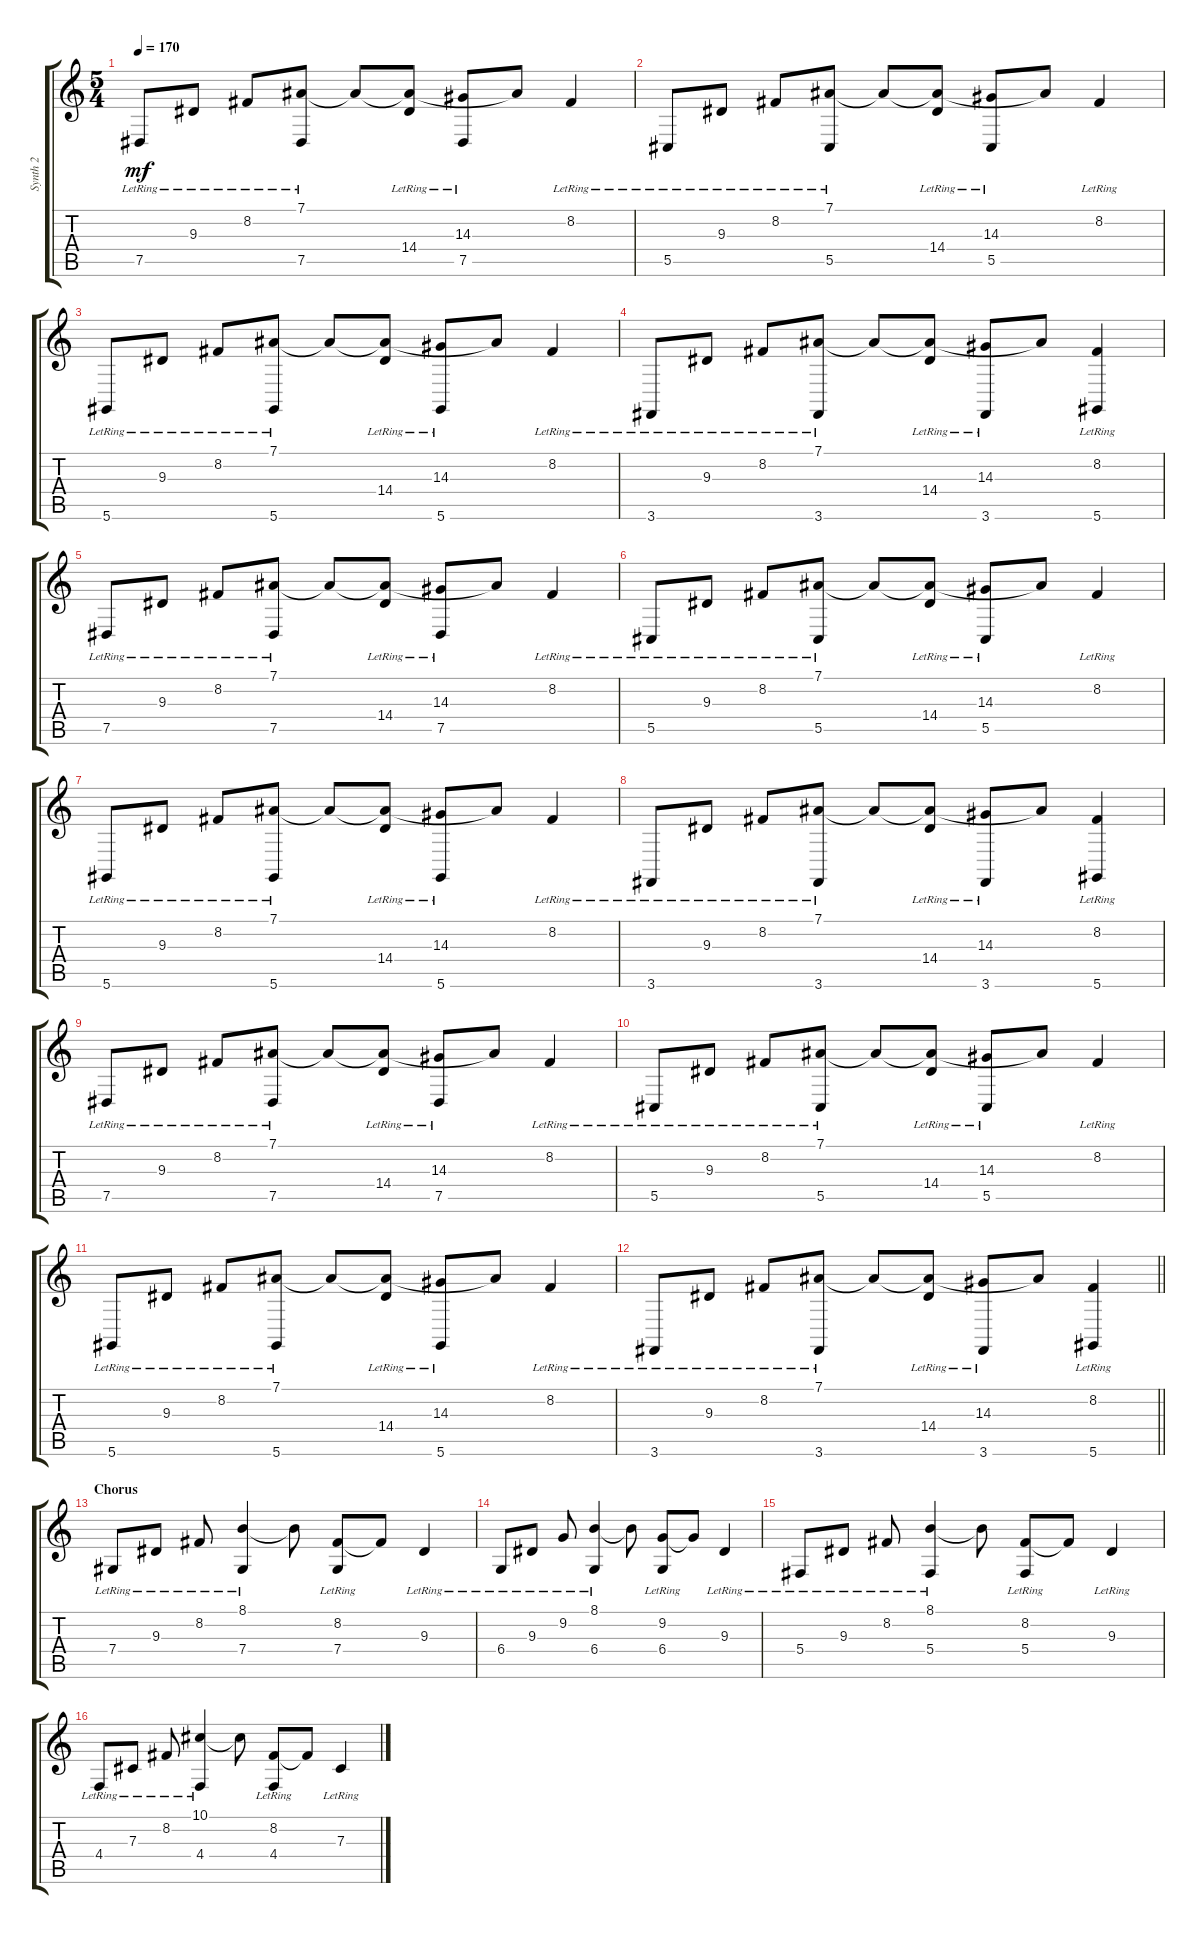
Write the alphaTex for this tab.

\track ("Synth 2" "Synth 2") {instrument electricpiano1}
\staff {score tabs}
\tuning (Eb4 Bb3 Gb3 Db3 Ab2 Eb2) {hide}
\ts (5 4)
\tempo 170
\clef g2
\ks c
7.5{lr}.8{dy mf} 9.3{lr}.8 8.2{lr}.8 (7.1{lr} 7.5{lr}).8 7.1{t}.8 (7.1{t} 14.4{lr}).8 (14.3{lr} 7.5{lr}).8 7.1{t}.8 8.2{lr}.4 |
5.5{lr}.8 9.3{lr}.8 8.2{lr}.8 (7.1{lr} 5.5{lr}).8 7.1{t}.8 (7.1{t} 14.4{lr}).8 (14.3{lr} 5.5{lr}).8 7.1{t}.8 8.2{lr}.4 |
5.6{lr}.8 9.3{lr}.8 8.2{lr}.8 (7.1{lr} 5.6{lr}).8 7.1{t}.8 (7.1{t} 14.4{lr}).8 (14.3{lr} 5.6{lr}).8 7.1{t}.8 8.2{lr}.4 |
3.6{lr}.8 9.3{lr}.8 8.2{lr}.8 (7.1{lr} 3.6{lr}).8 7.1{t}.8 (7.1{t} 14.4{lr}).8 (14.3{lr} 3.6{lr}).8 7.1{t}.8 (8.2{lr} 5.6{lr}).4 |
7.5{lr}.8 9.3{lr}.8 8.2{lr}.8 (7.1{lr} 7.5{lr}).8 7.1{t}.8 (7.1{t} 14.4{lr}).8 (14.3{lr} 7.5{lr}).8 7.1{t}.8 8.2{lr}.4 |
5.5{lr}.8 9.3{lr}.8 8.2{lr}.8 (7.1{lr} 5.5{lr}).8 7.1{t}.8 (7.1{t} 14.4{lr}).8 (14.3{lr} 5.5{lr}).8 7.1{t}.8 8.2{lr}.4 |
5.6{lr}.8 9.3{lr}.8 8.2{lr}.8 (7.1{lr} 5.6{lr}).8 7.1{t}.8 (7.1{t} 14.4{lr}).8 (14.3{lr} 5.6{lr}).8 7.1{t}.8 8.2{lr}.4 |
3.6{lr}.8 9.3{lr}.8 8.2{lr}.8 (7.1{lr} 3.6{lr}).8 7.1{t}.8 (7.1{t} 14.4{lr}).8 (14.3{lr} 3.6{lr}).8 7.1{t}.8 (8.2{lr} 5.6{lr}).4 |
7.5{lr}.8 9.3{lr}.8 8.2{lr}.8 (7.1{lr} 7.5{lr}).8 7.1{t}.8 (7.1{t} 14.4{lr}).8 (14.3{lr} 7.5{lr}).8 7.1{t}.8 8.2{lr}.4 |
5.5{lr}.8 9.3{lr}.8 8.2{lr}.8 (7.1{lr} 5.5{lr}).8 7.1{t}.8 (7.1{t} 14.4{lr}).8 (14.3{lr} 5.5{lr}).8 7.1{t}.8 8.2{lr}.4 |
5.6{lr}.8 9.3{lr}.8 8.2{lr}.8 (7.1{lr} 5.6{lr}).8 7.1{t}.8 (7.1{t} 14.4{lr}).8 (14.3{lr} 5.6{lr}).8 7.1{t}.8 8.2{lr}.4 |
\barLineRight lightlight
3.6{lr}.8 9.3{lr}.8 8.2{lr}.8 (7.1{lr} 3.6{lr}).8 7.1{t}.8 (7.1{t} 14.4{lr}).8 (14.3{lr} 3.6{lr}).8 7.1{t}.8 (8.2{lr} 5.6{lr}).4 |
\section ("" "Chorus")
7.4{lr}.8 9.3{lr}.8 8.2{lr}.8 (8.1{lr} 7.4{lr}).4 8.1{t}.8 (8.2{lr} 7.4{lr}).8 8.2{t}.8 9.3{lr}.4 |
6.4{lr}.8 9.3{lr}.8 9.2{lr}.8 (8.1{lr} 6.4{lr}).4 8.1{t}.8 (9.2{lr} 6.4{lr}).8 9.2{t}.8 9.3{lr}.4 |
5.4{lr}.8 9.3{lr}.8 8.2{lr}.8 (8.1{lr} 5.4{lr}).4 8.1{t}.8 (8.2{lr} 5.4{lr}).8 8.2{t}.8 9.3{lr}.4 |
4.4{lr}.8 7.3{lr}.8 8.2{lr}.8 (10.1{lr} 4.4{lr}).4 10.1{t}.8 (8.2{lr} 4.4{lr}).8 8.2{t}.8 7.3{lr}.4
